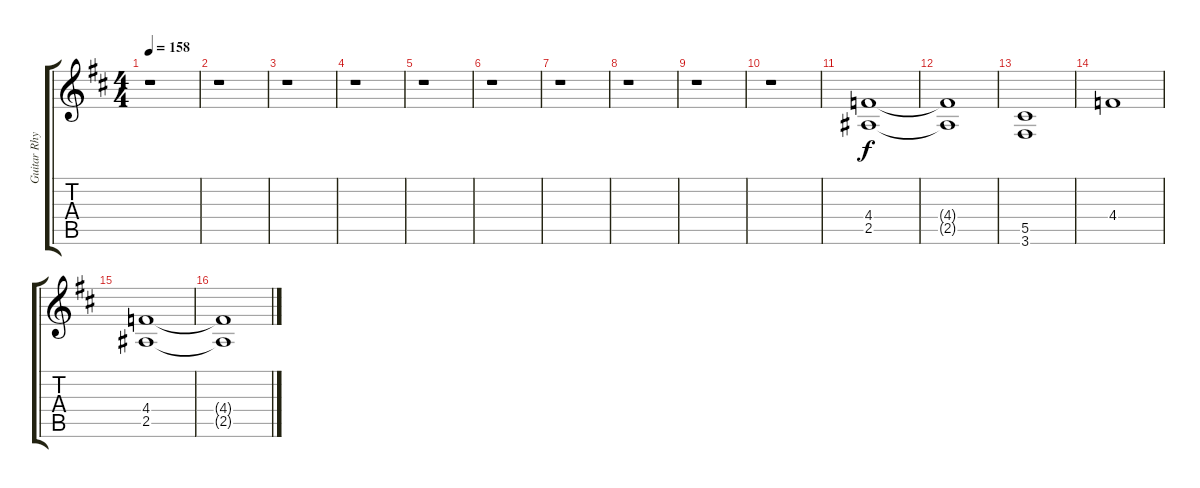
\track ("Guitar Rhythm" "Guitar Rhy") {instrument distortionguitar}
\staff {score tabs}
\tuning (Eb4 Bb3 Gb3 Db3 Ab2 Eb2) {hide}
\ts (4 4)
\tempo 158
\clef g2
\ks d
r.1{dy f} |
r.1 |
r.1 |
r.1 |
r.1 |
r.1 |
r.1 |
r.1 |
r.1 |
r.1 |
(4.4 2.5).1 |
(4.4{t} 2.5{t}).1 |
(5.5 3.6).1 |
4.4.1 |
(4.4 2.5).1 |
(4.4{t} 2.5{t}).1
